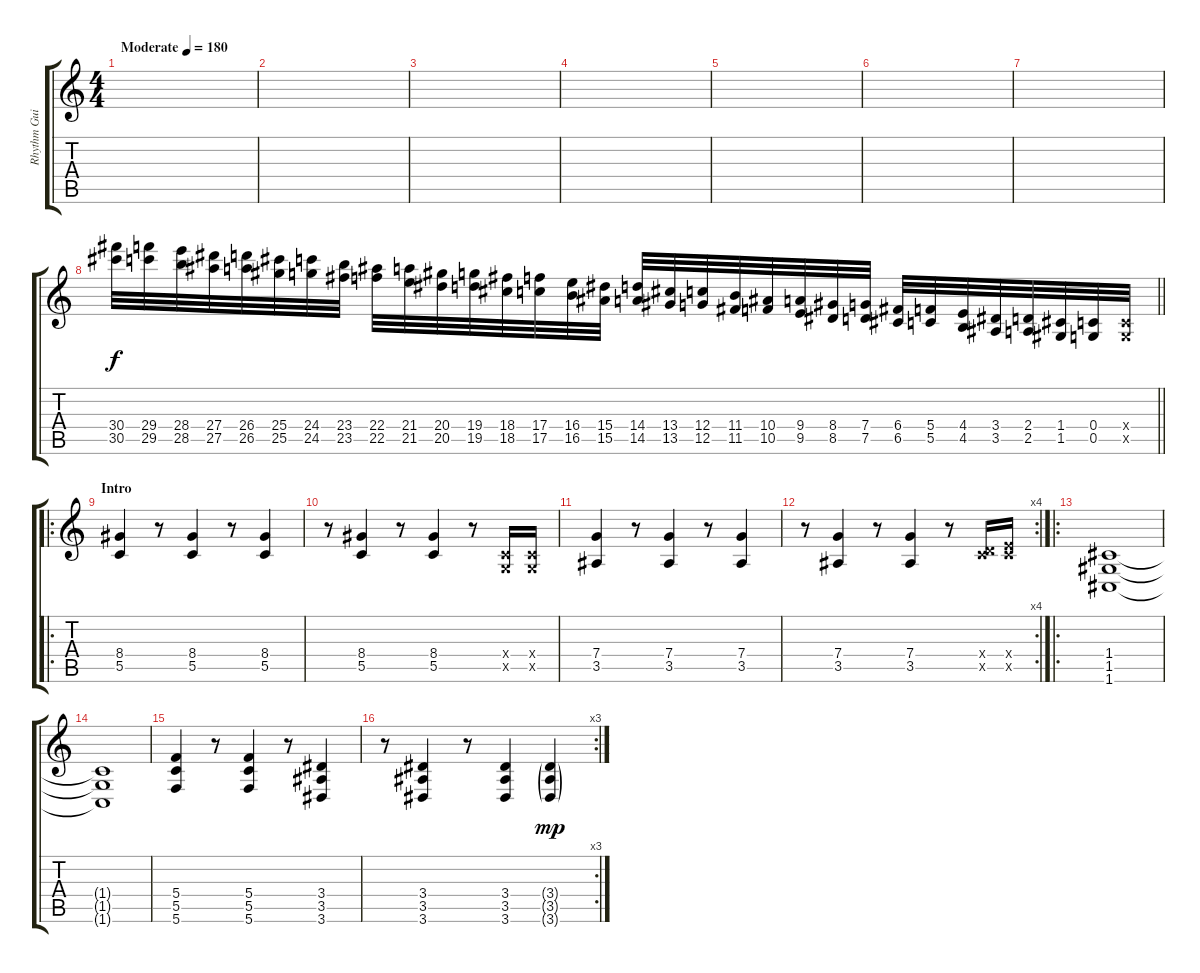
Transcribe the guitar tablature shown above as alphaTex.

\track ("Rhythm Guitar 1" "Rhythm Gui") {instrument distortionguitar}
\staff {score tabs}
\tuning (D4 A3 F3 C3 G2 C2) {hide}
\ts (4 4)
\tempo (180 "Moderate")
\clef g2
\ks c
|
|
|
|
|
|
|
\barLineRight lightlight
(30.4 30.5).32{instrument guitarfretnoise} (29.4 29.5).32 (28.4 28.5).32 (27.4 27.5).32 (26.4 26.5).32 (25.4 25.5).32 (24.4 24.5).32 (23.4 23.5).32 (22.4 22.5).32 (21.4 21.5).32 (20.4 20.5).32 (19.4 19.5).32 (18.4 18.5).32 (17.4 17.5).32 (16.4 16.5).32 (15.4 15.5).32 (14.4 14.5).32 (13.4 13.5).32 (12.4 12.5).32 (11.4 11.5).32 (10.4 10.5).32 (9.4 9.5).32 (8.4 8.5).32 (7.4 7.5).32 (6.4 6.5).32 (5.4 5.5).32 (4.4 4.5).32 (3.4 3.5).32 (2.4 2.5).32 (1.4 1.5).32 (0.4 0.5).32 (0.4{x} 0.5{x}).32 |
\ro
\section ("" "Intro")
(8.4 5.5).4{instrument distortionguitar} r.8 (8.4 5.5).4 r.8 (8.4 5.5).4 |
r.8 (8.4 5.5).4 r.8 (8.4 5.5).4 r.8 (0.4{x} 0.5{x}).16 (0.4{x} 0.5{x}).16 |
(7.4 3.5).4 r.8 (7.4 3.5).4 r.8 (7.4 3.5).4 |
\rc 4
r.8 (7.4 3.5).4 r.8 (7.4 3.5).4 r.8 (0.4{x} 7.5{x}).16 (0.4{x} 9.5{x}).16 |
\ro
(1.4 1.5 1.6).1 |
(1.4{t} 1.5{t} 1.6{t}).1 |
(5.4 5.5 5.6).4 r.8 (5.4 5.5 5.6).4 r.8 (3.4 3.5 3.6).4 |
\rc 3
r.8 (3.4 3.5 3.6).4 r.8 (3.4 3.5 3.6).4 (3.4{g} 3.5{g} 3.6{g}).4{dy mp}
